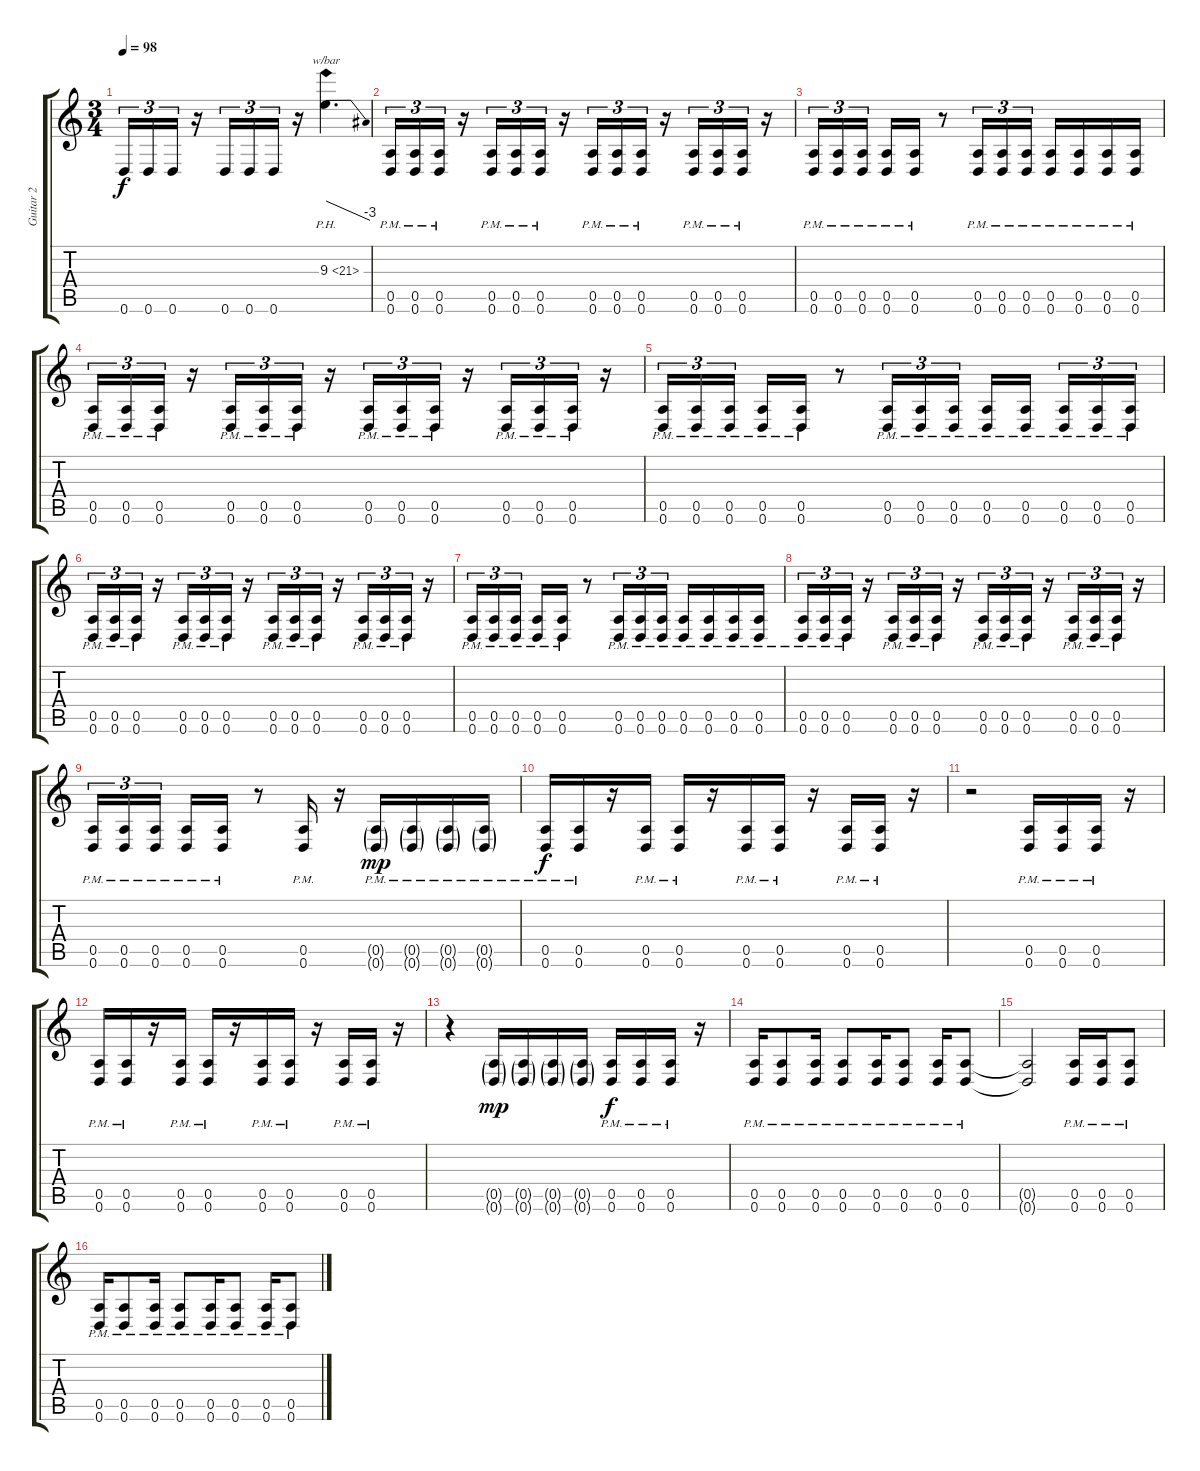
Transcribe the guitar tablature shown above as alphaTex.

\track ("Guitar 2" "Guitar 2") {instrument distortionguitar}
\staff {score tabs}
\tuning (E4 B3 G3 D3 A2 D2) {hide}
\ts (3 4)
\tempo 98
\clef g2
\ks c
0.6.16{tu (3 2) dy f} 0.6.16{tu (3 2)} 0.6.16{tu (3 2)} r.16 0.6.16{tu (3 2)} 0.6.16{tu (3 2)} 0.6.16{tu (3 2)} r.16 9.3{ph 12}.4{d tbe (dive default 0 0 60 -12)} |
(0.5{pm} 0.6{pm}).16{tu (3 2)} (0.5{pm} 0.6{pm}).16{tu (3 2)} (0.5{pm} 0.6{pm}).16{tu (3 2)} r.16 (0.5{pm} 0.6{pm}).16{tu (3 2)} (0.5{pm} 0.6{pm}).16{tu (3 2)} (0.5{pm} 0.6{pm}).16{tu (3 2)} r.16 (0.5{pm} 0.6{pm}).16{tu (3 2)} (0.5{pm} 0.6{pm}).16{tu (3 2)} (0.5{pm} 0.6{pm}).16{tu (3 2)} r.16 (0.5{pm} 0.6{pm}).16{tu (3 2)} (0.5{pm} 0.6{pm}).16{tu (3 2)} (0.5{pm} 0.6{pm}).16{tu (3 2)} r.16 |
(0.5{pm} 0.6{pm}).16{tu (3 2)} (0.5{pm} 0.6{pm}).16{tu (3 2)} (0.5{pm} 0.6{pm}).16{tu (3 2) beam splitsecondary} (0.5{pm} 0.6{pm}).16 (0.5{pm} 0.6{pm}).16 r.8 (0.5{pm} 0.6{pm}).16{tu (3 2)} (0.5{pm} 0.6{pm}).16{tu (3 2)} (0.5{pm} 0.6{pm}).16{tu (3 2)} (0.5{pm} 0.6{pm}).16 (0.5{pm} 0.6{pm}).16 (0.5{pm} 0.6{pm}).16 (0.5{pm} 0.6{pm}).16 |
(0.5{pm} 0.6{pm}).16{tu (3 2)} (0.5{pm} 0.6{pm}).16{tu (3 2)} (0.5{pm} 0.6{pm}).16{tu (3 2)} r.16 (0.5{pm} 0.6{pm}).16{tu (3 2)} (0.5{pm} 0.6{pm}).16{tu (3 2)} (0.5{pm} 0.6{pm}).16{tu (3 2)} r.16 (0.5{pm} 0.6{pm}).16{tu (3 2)} (0.5{pm} 0.6{pm}).16{tu (3 2)} (0.5{pm} 0.6{pm}).16{tu (3 2)} r.16 (0.5{pm} 0.6{pm}).16{tu (3 2)} (0.5{pm} 0.6{pm}).16{tu (3 2)} (0.5{pm} 0.6{pm}).16{tu (3 2)} r.16 |
(0.5{pm} 0.6{pm}).16{tu (3 2)} (0.5{pm} 0.6{pm}).16{tu (3 2)} (0.5{pm} 0.6{pm}).16{tu (3 2) beam splitsecondary} (0.5{pm} 0.6{pm}).16 (0.5{pm} 0.6{pm}).16 r.8 (0.5{pm} 0.6{pm}).16{tu (3 2)} (0.5{pm} 0.6{pm}).16{tu (3 2)} (0.5{pm} 0.6{pm}).16{tu (3 2)} (0.5{pm} 0.6{pm}).16 (0.5{pm} 0.6{pm}).16{beam splitsecondary} (0.5{pm} 0.6{pm}).16{tu (3 2)} (0.5{pm} 0.6{pm}).16{tu (3 2)} (0.5{pm} 0.6{pm}).16{tu (3 2)} |
(0.5{pm} 0.6{pm}).16{tu (3 2)} (0.5{pm} 0.6{pm}).16{tu (3 2)} (0.5{pm} 0.6{pm}).16{tu (3 2)} r.16 (0.5{pm} 0.6{pm}).16{tu (3 2)} (0.5{pm} 0.6{pm}).16{tu (3 2)} (0.5{pm} 0.6{pm}).16{tu (3 2)} r.16 (0.5{pm} 0.6{pm}).16{tu (3 2)} (0.5{pm} 0.6{pm}).16{tu (3 2)} (0.5{pm} 0.6{pm}).16{tu (3 2)} r.16 (0.5{pm} 0.6{pm}).16{tu (3 2)} (0.5{pm} 0.6{pm}).16{tu (3 2)} (0.5{pm} 0.6{pm}).16{tu (3 2)} r.16 |
(0.5{pm} 0.6{pm}).16{tu (3 2)} (0.5{pm} 0.6{pm}).16{tu (3 2)} (0.5{pm} 0.6{pm}).16{tu (3 2) beam splitsecondary} (0.5{pm} 0.6{pm}).16 (0.5{pm} 0.6{pm}).16 r.8 (0.5{pm} 0.6{pm}).16{tu (3 2)} (0.5{pm} 0.6{pm}).16{tu (3 2)} (0.5{pm} 0.6{pm}).16{tu (3 2)} (0.5{pm} 0.6{pm}).16 (0.5{pm} 0.6{pm}).16 (0.5{pm} 0.6{pm}).16 (0.5{pm} 0.6{pm}).16 |
(0.5{pm} 0.6{pm}).16{tu (3 2)} (0.5{pm} 0.6{pm}).16{tu (3 2)} (0.5{pm} 0.6{pm}).16{tu (3 2)} r.16 (0.5{pm} 0.6{pm}).16{tu (3 2)} (0.5{pm} 0.6{pm}).16{tu (3 2)} (0.5{pm} 0.6{pm}).16{tu (3 2)} r.16 (0.5{pm} 0.6{pm}).16{tu (3 2)} (0.5{pm} 0.6{pm}).16{tu (3 2)} (0.5{pm} 0.6{pm}).16{tu (3 2)} r.16 (0.5{pm} 0.6{pm}).16{tu (3 2)} (0.5{pm} 0.6{pm}).16{tu (3 2)} (0.5{pm} 0.6{pm}).16{tu (3 2)} r.16 |
(0.5{pm} 0.6{pm}).16{tu (3 2)} (0.5{pm} 0.6{pm}).16{tu (3 2)} (0.5{pm} 0.6{pm}).16{tu (3 2) beam splitsecondary} (0.5{pm} 0.6{pm}).16 (0.5{pm} 0.6{pm}).16 r.8 (0.5{pm} 0.6{pm}).16 r.16 (0.5{g pm} 0.6{g pm}).16{dy mp} (0.5{g pm} 0.6{g pm}).16 (0.5{g pm} 0.6{g pm}).16 (0.5{g pm} 0.6{g pm}).16 |
(0.5{pm} 0.6{pm}).16{dy f} (0.5{pm} 0.6{pm}).16 r.16 (0.5{pm} 0.6{pm}).16 (0.5{pm} 0.6{pm}).16 r.16 (0.5{pm} 0.6{pm}).16 (0.5{pm} 0.6{pm}).16 r.16 (0.5{pm} 0.6{pm}).16 (0.5{pm} 0.6{pm}).16 r.16 |
r.2 (0.5{pm} 0.6{pm}).16 (0.5{pm} 0.6{pm}).16 (0.5{pm} 0.6{pm}).16 r.16 |
(0.5{pm} 0.6{pm}).16 (0.5{pm} 0.6{pm}).16 r.16 (0.5{pm} 0.6{pm}).16 (0.5{pm} 0.6{pm}).16 r.16 (0.5{pm} 0.6{pm}).16 (0.5{pm} 0.6{pm}).16 r.16 (0.5{pm} 0.6{pm}).16 (0.5{pm} 0.6{pm}).16 r.16 |
r.4 (0.5{g} 0.6{g}).16{dy mp} (0.5{g} 0.6{g}).16 (0.5{g} 0.6{g}).16 (0.5{g} 0.6{g}).16 (0.5{pm} 0.6{pm}).16{dy f} (0.5{pm} 0.6{pm}).16 (0.5{pm} 0.6{pm}).16 r.16 |
(0.5{pm} 0.6{pm}).16 (0.5{pm} 0.6{pm}).8 (0.5{pm} 0.6{pm}).16 (0.5{pm} 0.6{pm}).8 (0.5{pm} 0.6{pm}).16 (0.5{pm} 0.6{pm}).8 (0.5{pm} 0.6{pm}).16 (0.5{pm} 0.6{pm}).8 |
(0.5{t} 0.6{t}).2 (0.5{pm} 0.6{pm}).16 (0.5{pm} 0.6{pm}).16 (0.5{pm} 0.6{pm}).8 |
(0.5{pm} 0.6{pm}).16 (0.5{pm} 0.6{pm}).8 (0.5{pm} 0.6{pm}).16 (0.5{pm} 0.6{pm}).8 (0.5{pm} 0.6{pm}).16 (0.5{pm} 0.6{pm}).8 (0.5{pm} 0.6{pm}).16 (0.5{pm} 0.6{pm}).8
